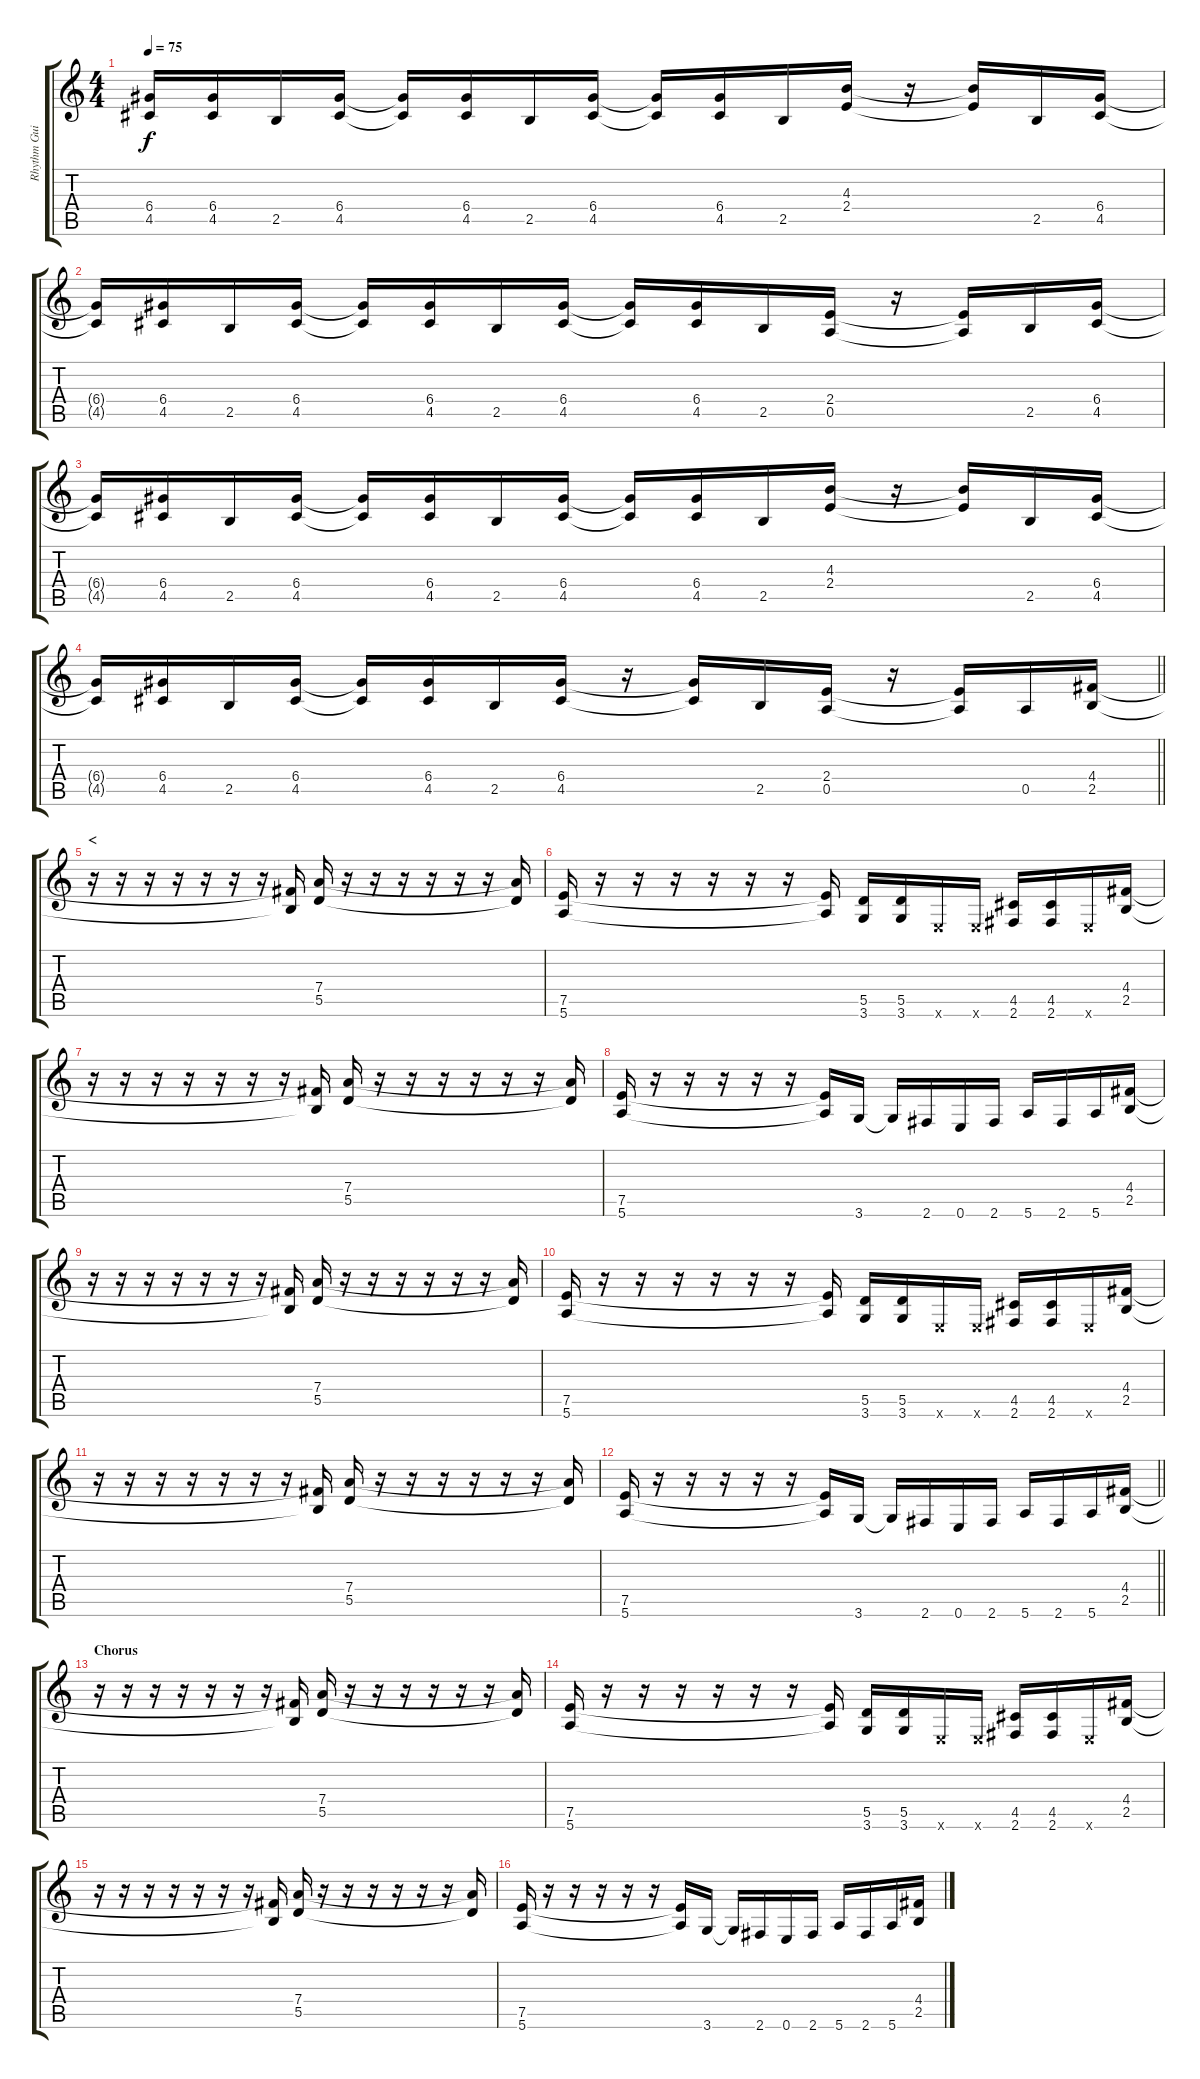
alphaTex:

\track ("Rhythm Guitar" "Rhythm Gui") {instrument distortionguitar}
\staff {score tabs}
\tuning (E4 B3 G3 D3 A2 E2) {hide}
\ts (4 4)
\tempo 75
\clef g2
\ks c
(6.4{t} 4.5{t}).16{dy f} (6.4 4.5).16 2.5.16 (6.4 4.5).16 (6.4{t} 4.5{t}).16 (6.4 4.5).16 2.5.16 (6.4 4.5).16 (6.4{t} 4.5{t}).16 (6.4 4.5).16 2.5.16 (4.3 2.4).16 r.16 (4.3{t} 2.4{t}).16 2.5.16 (6.4 4.5).16 |
(6.4{t} 4.5{t}).16 (6.4 4.5).16 2.5.16 (6.4 4.5).16 (6.4{t} 4.5{t}).16 (6.4 4.5).16 2.5.16 (6.4 4.5).16 (6.4{t} 4.5{t}).16 (6.4 4.5).16 2.5.16 (2.4 0.5).16 r.16 (2.4{t} 0.5{t}).16 2.5.16 (6.4 4.5).16 |
(6.4{t} 4.5{t}).16 (6.4 4.5).16 2.5.16 (6.4 4.5).16 (6.4{t} 4.5{t}).16 (6.4 4.5).16 2.5.16 (6.4 4.5).16 (6.4{t} 4.5{t}).16 (6.4 4.5).16 2.5.16 (4.3 2.4).16 r.16 (4.3{t} 2.4{t}).16 2.5.16 (6.4 4.5).16 |
\barLineRight lightlight
(6.4{t} 4.5{t}).16 (6.4 4.5).16 2.5.16 (6.4 4.5).16 (6.4{t} 4.5{t}).16 (6.4 4.5).16 2.5.16 (6.4 4.5).16 r.16 (6.4{t} 4.5{t}).16 2.5.16 (2.4 0.5).16 r.16 (2.4{t} 0.5{t}).16 0.5.16 (4.4 2.5).16 |
\section ("" "<")
r.16 r.16 r.16 r.16 r.16 r.16 r.16 (4.4{t} 2.5{t}).16 (7.4 5.5).16 r.16 r.16 r.16 r.16 r.16 r.16 (7.4{t} 5.5{t}).16 |
(7.5 5.6).16 r.16 r.16 r.16 r.16 r.16 r.16 (7.5{t} 5.6{t}).16 (5.5 3.6).16 (5.5 3.6).16 0.6{x}.16 0.6{x}.16 (4.5 2.6).16 (4.5 2.6).16 0.6{x}.16 (4.4 2.5).16 |
r.16 r.16 r.16 r.16 r.16 r.16 r.16 (4.4{t} 2.5{t}).16 (7.4 5.5).16 r.16 r.16 r.16 r.16 r.16 r.16 (7.4{t} 5.5{t}).16 |
(7.5 5.6).16 r.16 r.16 r.16 r.16 r.16 (7.5{t} 5.6{t}).16 3.6.16 3.6{t}.16 2.6.16 0.6.16 2.6.16 5.6.16 2.6.16 5.6.16 (4.4 2.5).16 |
r.16 r.16 r.16 r.16 r.16 r.16 r.16 (4.4{t} 2.5{t}).16 (7.4 5.5).16 r.16 r.16 r.16 r.16 r.16 r.16 (7.4{t} 5.5{t}).16 |
(7.5 5.6).16 r.16 r.16 r.16 r.16 r.16 r.16 (7.5{t} 5.6{t}).16 (5.5 3.6).16 (5.5 3.6).16 0.6{x}.16 0.6{x}.16 (4.5 2.6).16 (4.5 2.6).16 0.6{x}.16 (4.4 2.5).16 |
r.16 r.16 r.16 r.16 r.16 r.16 r.16 (4.4{t} 2.5{t}).16 (7.4 5.5).16 r.16 r.16 r.16 r.16 r.16 r.16 (7.4{t} 5.5{t}).16 |
\barLineRight lightlight
(7.5 5.6).16 r.16 r.16 r.16 r.16 r.16 (7.5{t} 5.6{t}).16 3.6.16 3.6{t}.16 2.6.16 0.6.16 2.6.16 5.6.16 2.6.16 5.6.16 (4.4 2.5).16 |
\section ("" "Chorus")
r.16 r.16 r.16 r.16 r.16 r.16 r.16 (4.4{t} 2.5{t}).16 (7.4 5.5).16 r.16 r.16 r.16 r.16 r.16 r.16 (7.4{t} 5.5{t}).16 |
(7.5 5.6).16 r.16 r.16 r.16 r.16 r.16 r.16 (7.5{t} 5.6{t}).16 (5.5 3.6).16 (5.5 3.6).16 0.6{x}.16 0.6{x}.16 (4.5 2.6).16 (4.5 2.6).16 0.6{x}.16 (4.4 2.5).16 |
r.16 r.16 r.16 r.16 r.16 r.16 r.16 (4.4{t} 2.5{t}).16 (7.4 5.5).16 r.16 r.16 r.16 r.16 r.16 r.16 (7.4{t} 5.5{t}).16 |
(7.5 5.6).16 r.16 r.16 r.16 r.16 r.16 (7.5{t} 5.6{t}).16 3.6.16 3.6{t}.16 2.6.16 0.6.16 2.6.16 5.6.16 2.6.16 5.6.16 (4.4 2.5).16
